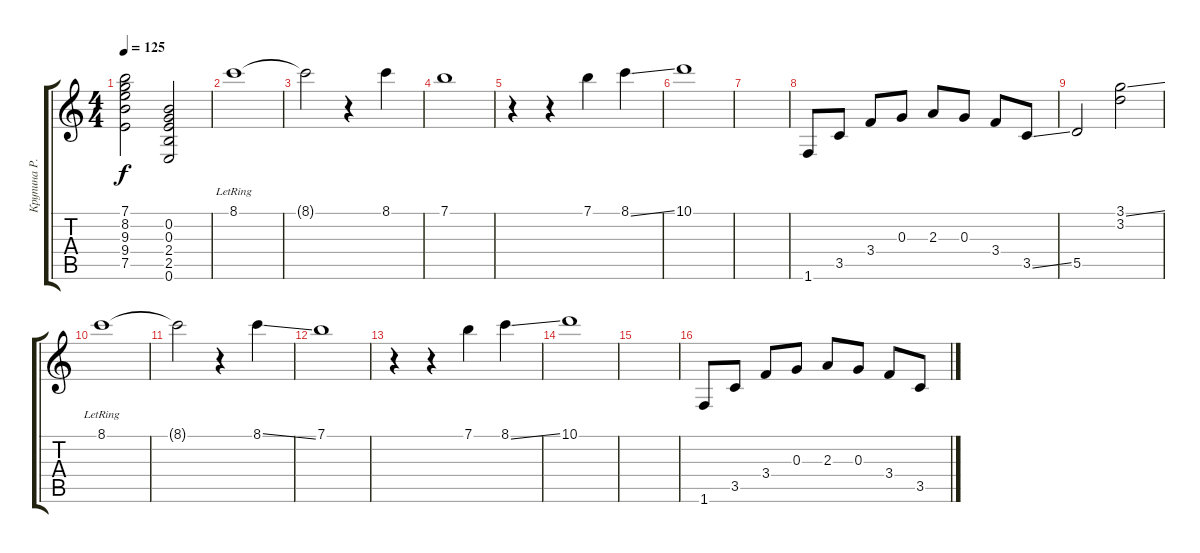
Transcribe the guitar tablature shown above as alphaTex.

\track ("Крупина Р.В." "Крупина Р.") {instrument acousticguitarsteel}
\staff {score tabs}
\tuning (E4 B3 G3 D3 A2 E2) {hide}
\ts (4 4)
\tempo 125
\clef g2
\ks c
(7.1 8.2 9.3 9.4 7.5).2{dy f} (0.2 0.3 2.4 2.5 0.6).2 |
8.1{lr}.1 |
8.1{t}.2 r.4 8.1.4 |
7.1.1 |
r.4 r.4 7.1.4 8.1{ss}.4 |
10.1.1 |
|
1.6.8 3.5.8 3.4.8 0.3.8 2.3.8 0.3.8 3.4.8 3.5{ss}.8 |
5.5.2 (3.1{ss} 3.2).2 |
8.1{lr}.1 |
8.1{t}.2 r.4 8.1{ss}.4 |
7.1.1 |
r.4 r.4 7.1.4 8.1{ss}.4 |
10.1.1 |
|
1.6.8 3.5.8 3.4.8 0.3.8 2.3.8 0.3.8 3.4.8 3.5.8
